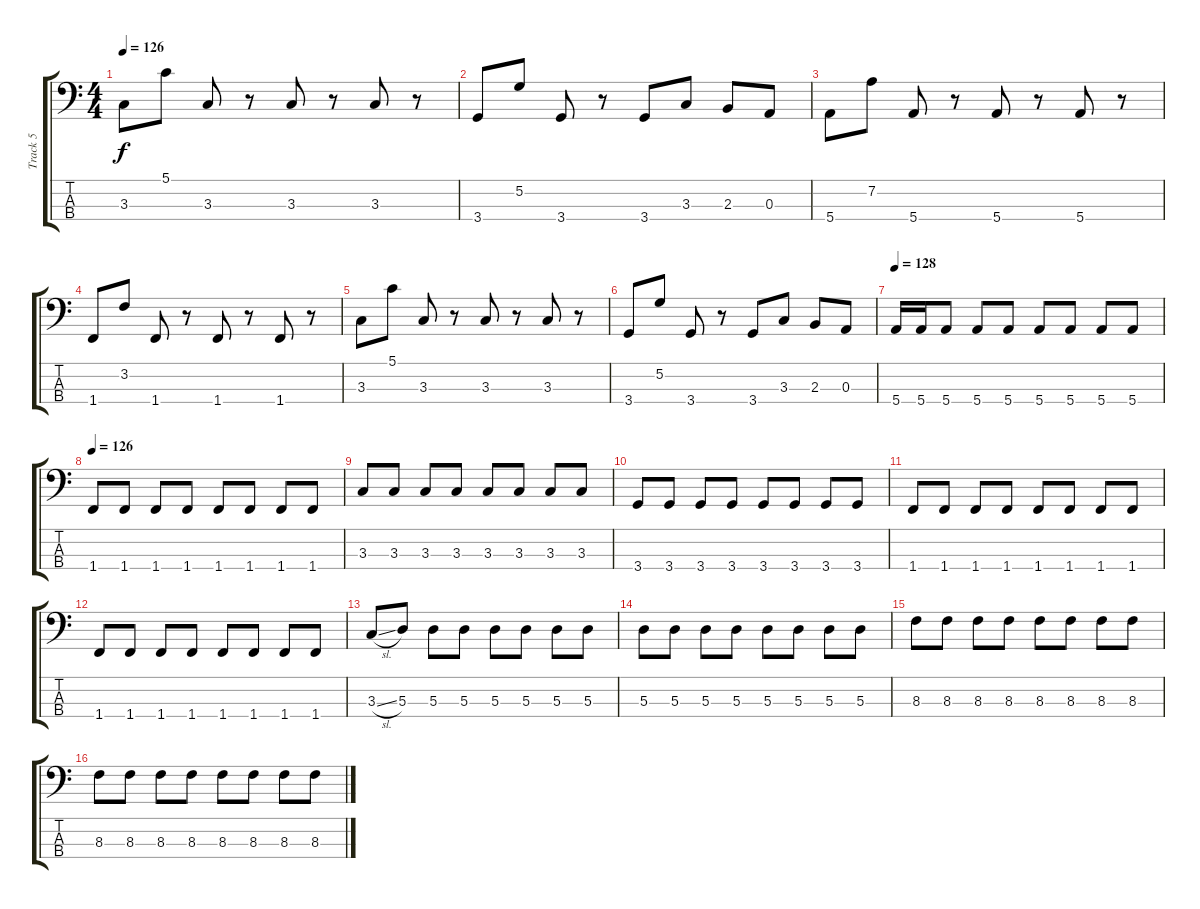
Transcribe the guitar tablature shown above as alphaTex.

\track ("Track 5" "Track 5") {instrument electricbasspick}
\staff {score tabs}
\tuning (G2 D2 A1 E1) {hide}
\ts (4 4)
\tempo 126
\clef f4
\ks c
3.3.8{dy f} 5.1.8 3.3.8 r.8 3.3.8 r.8 3.3.8 r.8 |
3.4.8 5.2.8 3.4.8 r.8 3.4.8 3.3.8 2.3.8 0.3.8 |
5.4.8 7.2.8 5.4.8 r.8 5.4.8 r.8 5.4.8 r.8 |
1.4.8 3.2.8 1.4.8 r.8 1.4.8 r.8 1.4.8 r.8 |
3.3.8 5.1.8 3.3.8 r.8 3.3.8 r.8 3.3.8 r.8 |
3.4.8 5.2.8 3.4.8 r.8 3.4.8 3.3.8 2.3.8 0.3.8 |
\tempo 128
5.4.16 5.4.16 5.4.8 5.4.8 5.4.8 5.4.8 5.4.8 5.4.8 5.4.8 |
\tempo 126
1.4.8 1.4.8 1.4.8 1.4.8 1.4.8 1.4.8 1.4.8 1.4.8 |
3.3.8 3.3.8 3.3.8 3.3.8 3.3.8 3.3.8 3.3.8 3.3.8 |
3.4.8 3.4.8 3.4.8 3.4.8 3.4.8 3.4.8 3.4.8 3.4.8 |
1.4.8 1.4.8 1.4.8 1.4.8 1.4.8 1.4.8 1.4.8 1.4.8 |
1.4.8 1.4.8 1.4.8 1.4.8 1.4.8 1.4.8 1.4.8 1.4.8 |
3.3{sl}.8 5.3.8 5.3.8 5.3.8 5.3.8 5.3.8 5.3.8 5.3.8 |
5.3.8 5.3.8 5.3.8 5.3.8 5.3.8 5.3.8 5.3.8 5.3.8 |
8.3.8 8.3.8 8.3.8 8.3.8 8.3.8 8.3.8 8.3.8 8.3.8 |
8.3.8 8.3.8 8.3.8 8.3.8 8.3.8 8.3.8 8.3.8 8.3.8
